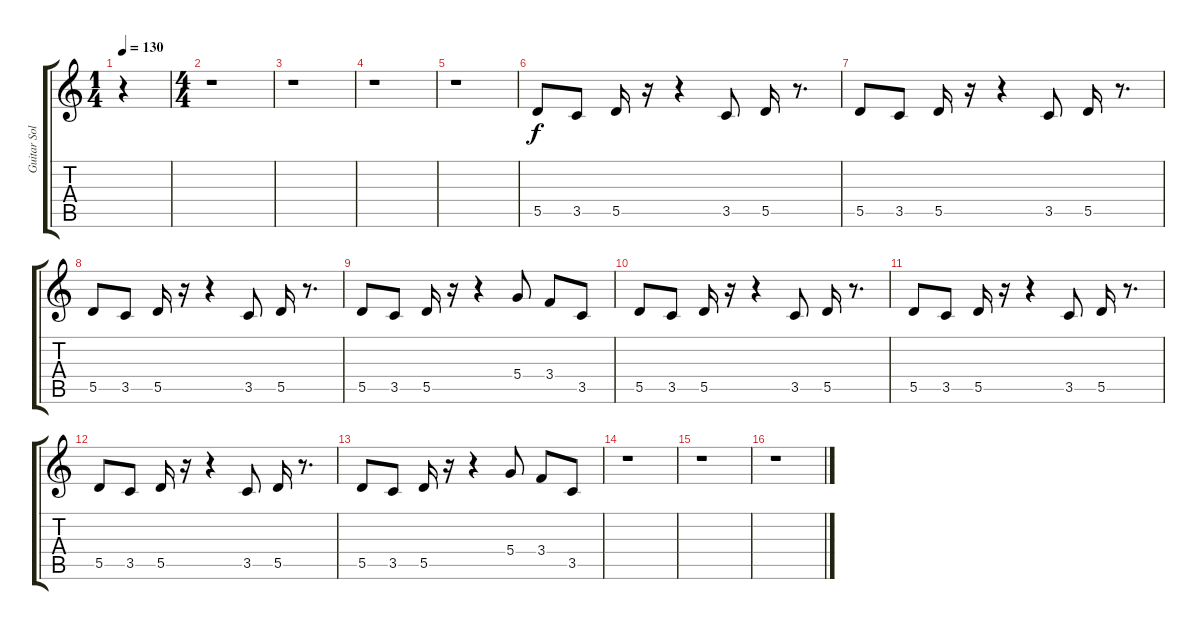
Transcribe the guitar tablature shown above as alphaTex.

\track ("Guitar Solo" "Guitar Sol") {instrument overdrivenguitar}
\staff {score tabs}
\tuning (E4 B3 G3 D3 A2 E2) {hide}
\ts (1 4)
\tempo 130
\clef g2
\ks c
r.4{dy f instrument overdrivenguitar} |
\ts (4 4)
r.1 |
r.1 |
r.1 |
r.1 |
5.5.8 3.5.8 5.5.16 r.16 r.4 3.5.8 5.5.16 r.8{d} |
5.5.8 3.5.8 5.5.16 r.16 r.4 3.5.8 5.5.16 r.8{d} |
5.5.8 3.5.8 5.5.16 r.16 r.4 3.5.8 5.5.16 r.8{d} |
5.5.8 3.5.8 5.5.16 r.16 r.4 5.4.8 3.4.8 3.5.8 |
5.5.8 3.5.8 5.5.16 r.16 r.4 3.5.8 5.5.16 r.8{d} |
5.5.8 3.5.8 5.5.16 r.16 r.4 3.5.8 5.5.16 r.8{d} |
5.5.8 3.5.8 5.5.16 r.16 r.4 3.5.8 5.5.16 r.8{d} |
5.5.8 3.5.8 5.5.16 r.16 r.4 5.4.8 3.4.8 3.5.8 |
r.1 |
r.1 |
r.1
